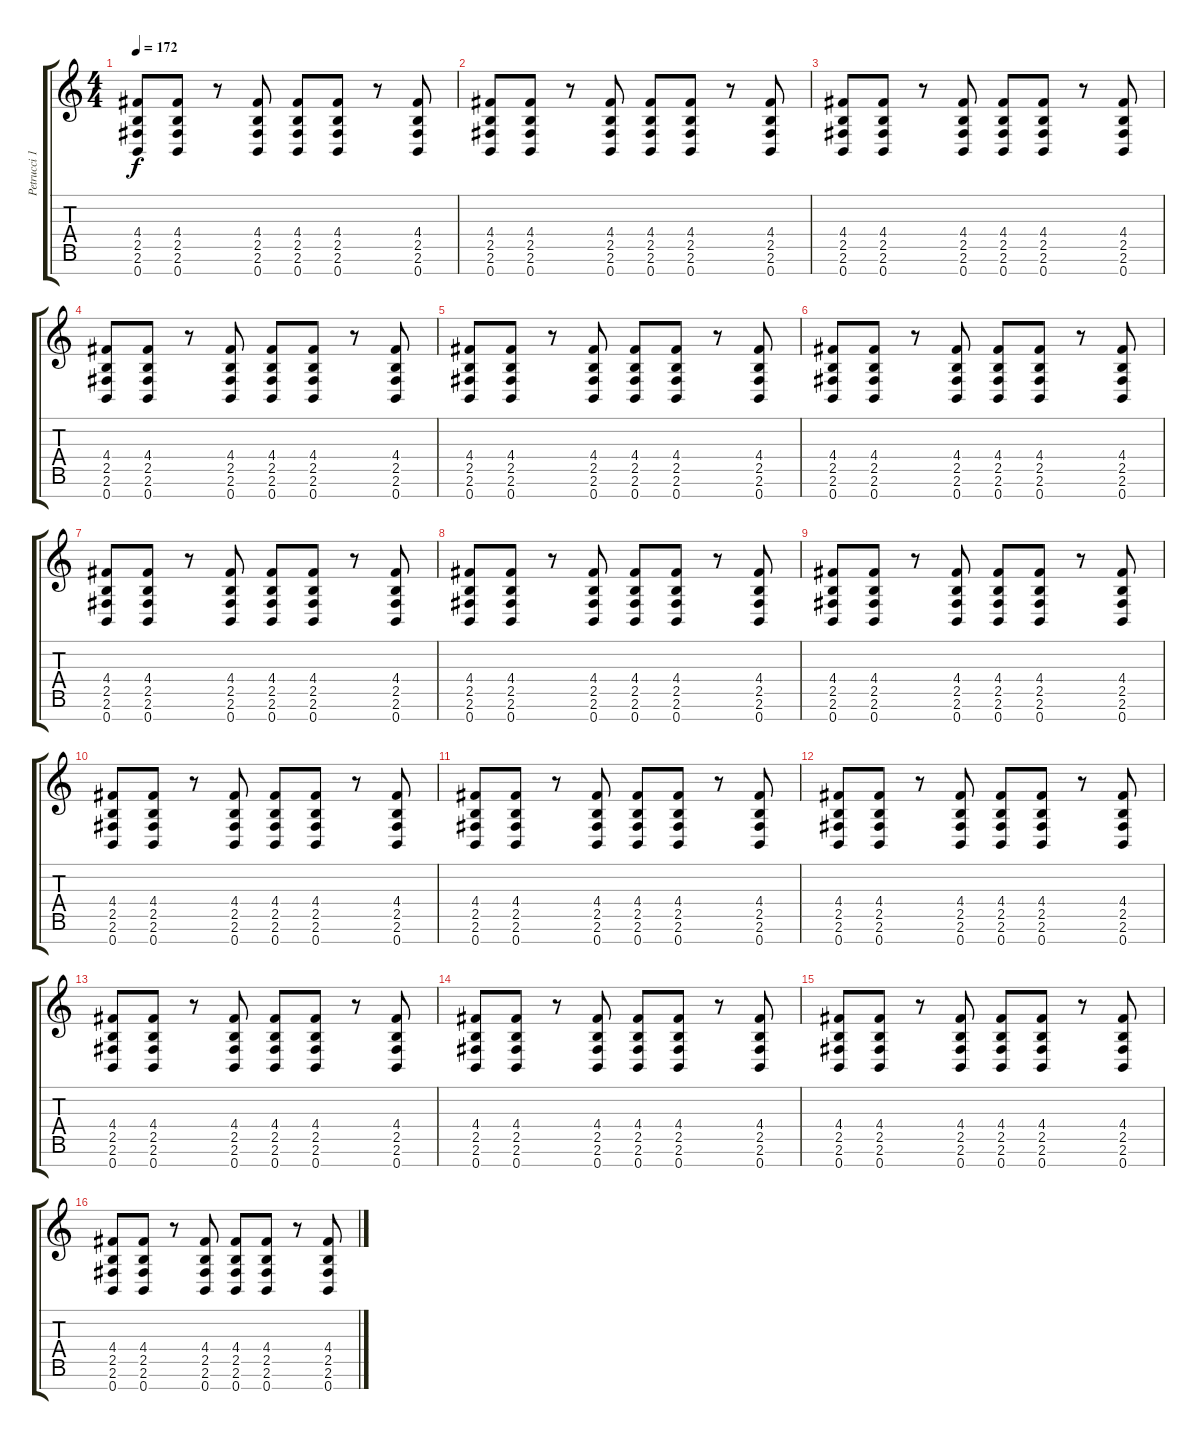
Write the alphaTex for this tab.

\track ("Petrucci 1" "Petrucci 1") {instrument overdrivenguitar}
\staff {score tabs}
\tuning (E4 B3 G3 D3 A2 E2 B1) {hide}
\ts (4 4)
\tempo 172
\clef g2
\ks c
(4.4 2.5 2.6 0.7).8{dy f} (4.4 2.5 2.6 0.7).8 r.8 (4.4 2.5 2.6 0.7).8 (4.4 2.5 2.6 0.7).8 (4.4 2.5 2.6 0.7).8 r.8 (4.4 2.5 2.6 0.7).8 |
(4.4 2.5 2.6 0.7).8 (4.4 2.5 2.6 0.7).8 r.8 (4.4 2.5 2.6 0.7).8 (4.4 2.5 2.6 0.7).8 (4.4 2.5 2.6 0.7).8 r.8 (4.4 2.5 2.6 0.7).8 |
(4.4 2.5 2.6 0.7).8 (4.4 2.5 2.6 0.7).8 r.8 (4.4 2.5 2.6 0.7).8 (4.4 2.5 2.6 0.7).8 (4.4 2.5 2.6 0.7).8 r.8 (4.4 2.5 2.6 0.7).8 |
(4.4 2.5 2.6 0.7).8 (4.4 2.5 2.6 0.7).8 r.8 (4.4 2.5 2.6 0.7).8 (4.4 2.5 2.6 0.7).8 (4.4 2.5 2.6 0.7).8 r.8 (4.4 2.5 2.6 0.7).8 |
(4.4 2.5 2.6 0.7).8 (4.4 2.5 2.6 0.7).8 r.8 (4.4 2.5 2.6 0.7).8 (4.4 2.5 2.6 0.7).8 (4.4 2.5 2.6 0.7).8 r.8 (4.4 2.5 2.6 0.7).8 |
(4.4 2.5 2.6 0.7).8 (4.4 2.5 2.6 0.7).8 r.8 (4.4 2.5 2.6 0.7).8 (4.4 2.5 2.6 0.7).8 (4.4 2.5 2.6 0.7).8 r.8 (4.4 2.5 2.6 0.7).8 |
(4.4 2.5 2.6 0.7).8 (4.4 2.5 2.6 0.7).8 r.8 (4.4 2.5 2.6 0.7).8 (4.4 2.5 2.6 0.7).8 (4.4 2.5 2.6 0.7).8 r.8 (4.4 2.5 2.6 0.7).8 |
(4.4 2.5 2.6 0.7).8 (4.4 2.5 2.6 0.7).8 r.8 (4.4 2.5 2.6 0.7).8 (4.4 2.5 2.6 0.7).8 (4.4 2.5 2.6 0.7).8 r.8 (4.4 2.5 2.6 0.7).8 |
(4.4 2.5 2.6 0.7).8 (4.4 2.5 2.6 0.7).8 r.8 (4.4 2.5 2.6 0.7).8 (4.4 2.5 2.6 0.7).8 (4.4 2.5 2.6 0.7).8 r.8 (4.4 2.5 2.6 0.7).8 |
(4.4 2.5 2.6 0.7).8 (4.4 2.5 2.6 0.7).8 r.8 (4.4 2.5 2.6 0.7).8 (4.4 2.5 2.6 0.7).8 (4.4 2.5 2.6 0.7).8 r.8 (4.4 2.5 2.6 0.7).8 |
(4.4 2.5 2.6 0.7).8 (4.4 2.5 2.6 0.7).8 r.8 (4.4 2.5 2.6 0.7).8 (4.4 2.5 2.6 0.7).8 (4.4 2.5 2.6 0.7).8 r.8 (4.4 2.5 2.6 0.7).8 |
(4.4 2.5 2.6 0.7).8 (4.4 2.5 2.6 0.7).8 r.8 (4.4 2.5 2.6 0.7).8 (4.4 2.5 2.6 0.7).8 (4.4 2.5 2.6 0.7).8 r.8 (4.4 2.5 2.6 0.7).8 |
(4.4 2.5 2.6 0.7).8 (4.4 2.5 2.6 0.7).8 r.8 (4.4 2.5 2.6 0.7).8 (4.4 2.5 2.6 0.7).8 (4.4 2.5 2.6 0.7).8 r.8 (4.4 2.5 2.6 0.7).8 |
(4.4 2.5 2.6 0.7).8 (4.4 2.5 2.6 0.7).8 r.8 (4.4 2.5 2.6 0.7).8 (4.4 2.5 2.6 0.7).8 (4.4 2.5 2.6 0.7).8 r.8 (4.4 2.5 2.6 0.7).8 |
(4.4 2.5 2.6 0.7).8 (4.4 2.5 2.6 0.7).8 r.8 (4.4 2.5 2.6 0.7).8 (4.4 2.5 2.6 0.7).8 (4.4 2.5 2.6 0.7).8 r.8 (4.4 2.5 2.6 0.7).8 |
(4.4 2.5 2.6 0.7).8 (4.4 2.5 2.6 0.7).8 r.8 (4.4 2.5 2.6 0.7).8 (4.4 2.5 2.6 0.7).8 (4.4 2.5 2.6 0.7).8 r.8 (4.4 2.5 2.6 0.7).8
